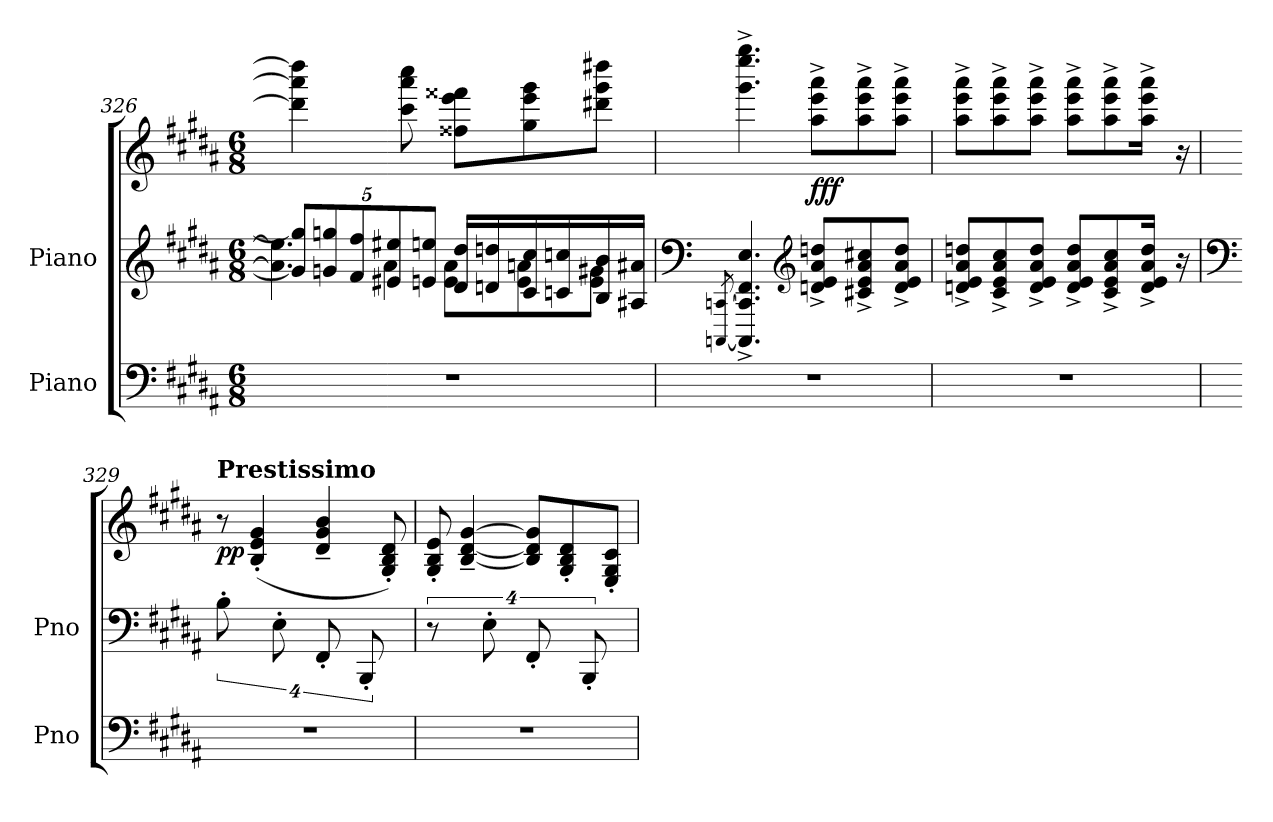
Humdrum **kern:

**kern	**kern	**kern	**dynam
*part2	*part1	*part1	*part1
*staff3	*staff2	*staff1	*staff1/2
*I"Piano	*I"Piano	*	*
*I'Pno	*I'Pno	*	*
!!LO:LB:g=z
*clefF4	*clefG2	*clefG2	*
*k[f#c#g#d#a#]	*k[f#c#g#d#a#]	*k[f#c#g#d#a#]	*
*M6/8	*M6/8	*M6/8	*
=326	=326	=326	=326
*	*^	*	*
*	*Xbrackettup	*Xtuplet	*	*
2.r	40%3g#/] 40%3gg#/]L	20%3.a#\] 20%3.ee\]	4ddd#\] 4aaa#\] 4dddd#\]	.
.	40%3gn/ 40%3ggn/	.	.	.
.	40%3f#/ 40%3ff#/	.	.	.
.	40%3e#X/ 40%3ee#X/	20%3a#\	.	.
.	.	.	8ccc#\ 8aaa#\ 8cccc#\	.
.	40%3en/ 40%3een/J	.	.	.
.	16d#/ 16dd#/LL	8e\ 8a#\L	8ff##X\ 8eee\ 8fff##X\L	.
.	16dn/ 16ddn/	.	.	.
.	16c#/ 16cc#/	8e\ 8an\	8gg#\ 8eee\ 8ggg#\	.
.	16cn/ 16ccn/	.	.	.
.	16B/ 16b/	8e\ 8g#X\J	8ddd#X\ 8ggg#\ 8dddd#X\J	.
.	16A#X/ 16a#X/JJ	.	.	.
*	*v	*v	*	*
=327	=327	=327	=327
*	*clefF4	*	*
.	[8qCCCn/ [8qCCn/	.	.
2.r	4.CCC/]^ 4.CC/]^ 4.FF#/^ 4.E/^	4.ggg#\^ 4.eeee\^ 4.gggg#\^	.
*	*clefG2	*	*
!	!	!	!LO:DY:b
.	8dn/^ 8e/^ 8a#/^ 8ddn/^L	8aa#\^ 8eee\^ 8aaa#\^L	fff
.	8c#X/^ 8e/^ 8a#/^ 8cc#X/^	8aa#\^ 8eee\^ 8aaa#\^	.
.	8d/^ 8e/^ 8a#/^ 8dd/^J	8aa#\^ 8eee\^ 8aaa#\^J	.
=328	=328	=328	=328
2.r	8dn/^ 8e/^ 8a#/^ 8ddn/^L	8aa#\^ 8eee\^ 8aaa#\^L	.
.	8c#/^ 8e/^ 8a#/^ 8cc#/^	8aa#\^ 8eee\^ 8aaa#\^	.
.	8d/^ 8e/^ 8a#/^ 8dd/^J	8aa#\^ 8eee\^ 8aaa#\^J	.
.	8d/^ 8e/^ 8a#/^ 8dd/^L	8aa#\^ 8eee\^ 8aaa#\^L	.
.	8c#/^ 8e/^ 8a#/^ 8cc#/^	8aa#\^ 8eee\^ 8aaa#\^	.
.	16d/^ 16e/^ 16a#/^ 16dd/^Jk	16aa#\^ 16eee\^ 16aaa#\^Jk	.
.	16r	16r	.
!!LO:LB:g=z
=329	=329	=329	=329
*	*clefF4	*	*
*	*tuplet	*	*
*	*brackettup	*	*
!	!	!LO:TX:a:B:t=Prestissimo	!
!	!	!	!LO:DY:b
2.r	16%3B'\	8r	pp
.	.	(4B/' 4e/' 4g#/'	.
.	16%3E'\	.	.
.	16%3FF#'/	4d#/~ 4g#/~ 4b/~	.
.	16%3BBB'/	.	.
.	.	8G#/' 8B/' 8d#/')	.
=330	=330	=330	=330
2.r	16%3r	8G#/' 8B/' 8e/'	.
.	.	[4B/~ [4d#/~ [4g#/~	.
.	16%3E'\	.	.
.	16%3FF#'/	8B/] 8d#/] 8g#/]L	.
.	.	8G#/' 8B/' 8d#/'	.
.	16%3BBB'/	.	.
.	.	8E/' 8G#/' 8c#/'J	.
=	=	=	=
*-	*-	*-	*-
